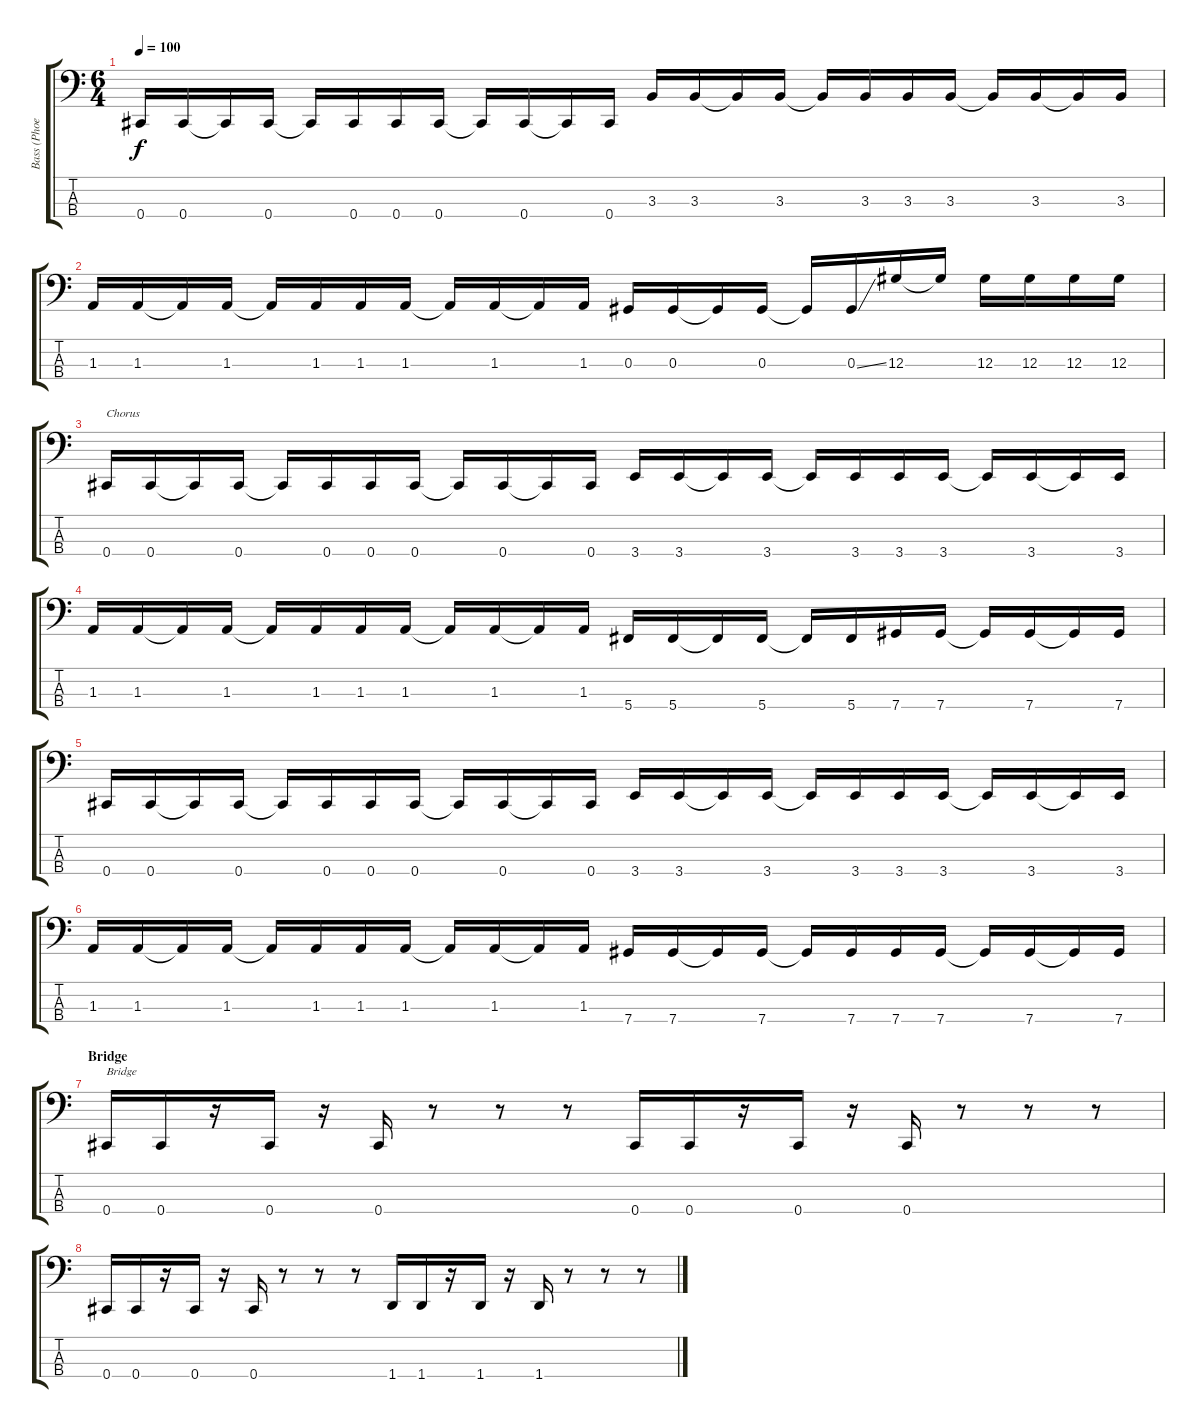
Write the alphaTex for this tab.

\track ("Bass (Phoenix)" "Bass (Phoe") {instrument electricbassfinger}
\staff {score tabs}
\tuning (Gb2 Db2 Ab1 Db1) {hide}
\ts (6 4)
\tempo 100
\clef f4
\ks c
0.4.16{dy f volume 10} 0.4.16 0.4{t}.16 0.4.16 0.4{t}.16 0.4.16 0.4.16 0.4.16 0.4{t}.16 0.4.16 0.4{t}.16 0.4.16 3.3.16 3.3.16 3.3{t}.16 3.3.16 3.3{t}.16 3.3.16 3.3.16 3.3.16 3.3{t}.16 3.3.16 3.3{t}.16 3.3.16 |
1.3.16{volume 10} 1.3.16 1.3{t}.16 1.3.16 1.3{t}.16 1.3.16 1.3.16 1.3.16 1.3{t}.16 1.3.16 1.3{t}.16 1.3.16 0.3.16 0.3.16 0.3{t}.16 0.3.16 0.3{t}.16 0.3{ss}.16 12.3.16 12.3{t}.16 12.3.16 12.3.16 12.3.16 12.3.16 |
0.4.16{txt "Chorus" volume 16} 0.4.16 0.4{t}.16 0.4.16 0.4{t}.16 0.4.16 0.4.16 0.4.16 0.4{t}.16 0.4.16 0.4{t}.16 0.4.16 3.4.16 3.4.16 3.4{t}.16 3.4.16 3.4{t}.16 3.4.16 3.4.16 3.4.16 3.4{t}.16 3.4.16 3.4{t}.16 3.4.16 |
1.3.16 1.3.16 1.3{t}.16 1.3.16 1.3{t}.16 1.3.16 1.3.16 1.3.16 1.3{t}.16 1.3.16 1.3{t}.16 1.3.16 5.4.16 5.4.16 5.4{t}.16 5.4.16 5.4{t}.16 5.4.16 7.4.16 7.4.16 7.4{t}.16 7.4.16 7.4{t}.16 7.4.16 |
0.4.16 0.4.16 0.4{t}.16 0.4.16 0.4{t}.16 0.4.16 0.4.16 0.4.16 0.4{t}.16 0.4.16 0.4{t}.16 0.4.16 3.4.16 3.4.16 3.4{t}.16 3.4.16 3.4{t}.16 3.4.16 3.4.16 3.4.16 3.4{t}.16 3.4.16 3.4{t}.16 3.4.16 |
1.3.16 1.3.16 1.3{t}.16 1.3.16 1.3{t}.16 1.3.16 1.3.16 1.3.16 1.3{t}.16 1.3.16 1.3{t}.16 1.3.16 7.4.16 7.4.16 7.4{t}.16 7.4.16 7.4{t}.16 7.4.16 7.4.16 7.4.16 7.4{t}.16 7.4.16 7.4{t}.16 7.4.16 |
\section ("" "Bridge")
0.4.16{txt "Bridge"} 0.4.16 r.16 0.4.16 r.16 0.4.16 r.8 r.8 r.8 0.4.16 0.4.16 r.16 0.4.16 r.16 0.4.16 r.8 r.8 r.8 |
0.4.16 0.4.16 r.16 0.4.16 r.16 0.4.16 r.8 r.8 r.8 1.4.16 1.4.16 r.16 1.4.16 r.16 1.4.16 r.8 r.8 r.8
